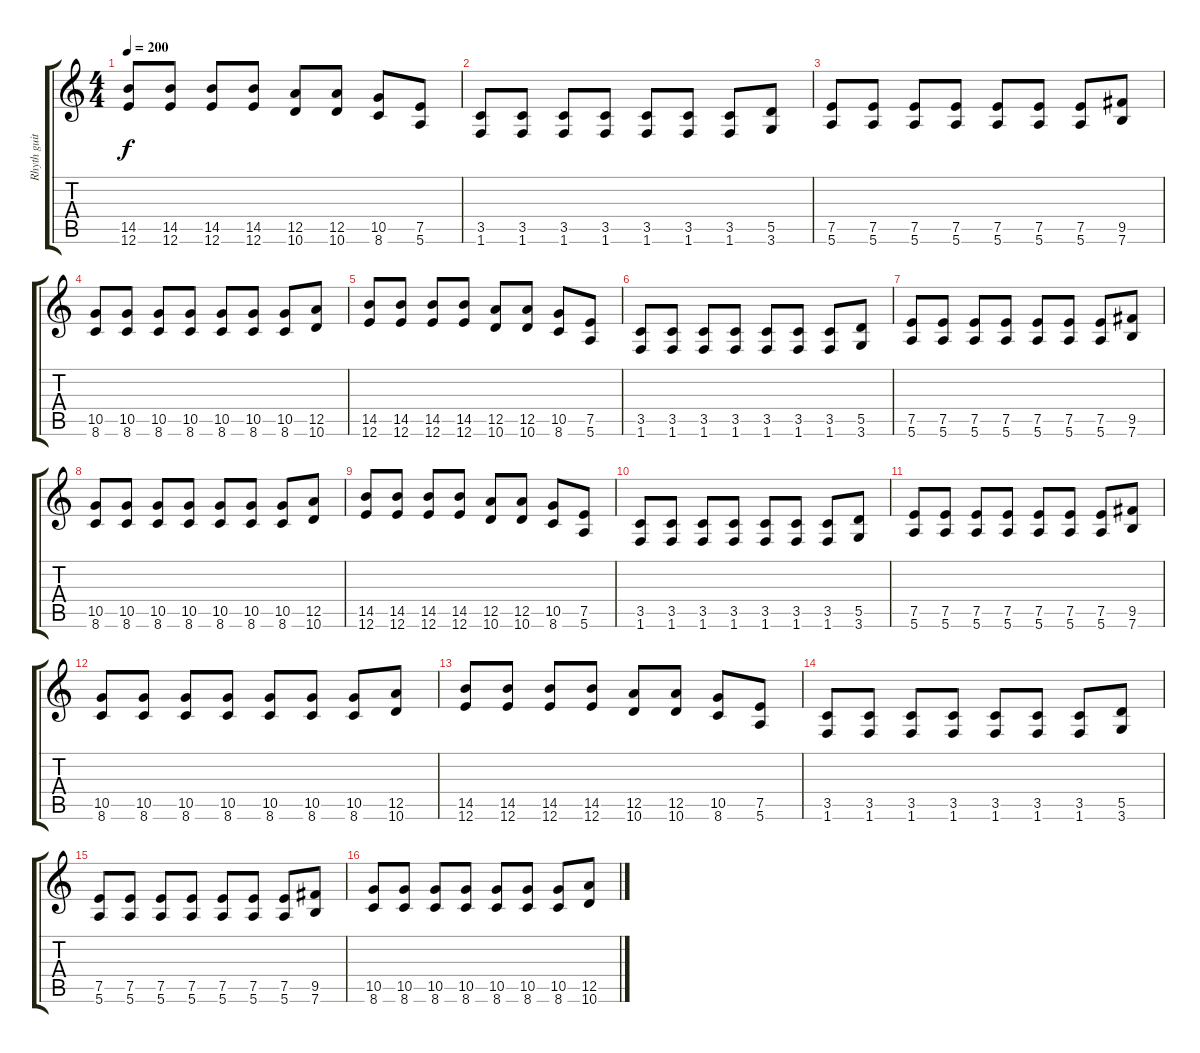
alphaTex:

\track ("Rhyth guit. 2" "Rhyth guit") {instrument distortionguitar}
\staff {score tabs}
\tuning (E4 B3 G3 D3 A2 E2) {hide}
\ts (4 4)
\tempo 200
\clef g2
\ks c
(14.5 12.6).8{dy f} (14.5 12.6).8 (14.5 12.6).8 (14.5 12.6).8 (12.5 10.6).8 (12.5 10.6).8 (10.5 8.6).8 (7.5 5.6).8 |
(3.5 1.6).8 (3.5 1.6).8 (3.5 1.6).8 (3.5 1.6).8 (3.5 1.6).8 (3.5 1.6).8 (3.5 1.6).8 (5.5 3.6).8 |
(7.5 5.6).8 (7.5 5.6).8 (7.5 5.6).8 (7.5 5.6).8 (7.5 5.6).8 (7.5 5.6).8 (7.5 5.6).8 (9.5 7.6).8 |
(10.5 8.6).8 (10.5 8.6).8 (10.5 8.6).8 (10.5 8.6).8 (10.5 8.6).8 (10.5 8.6).8 (10.5 8.6).8 (12.5 10.6).8 |
(14.5 12.6).8 (14.5 12.6).8 (14.5 12.6).8 (14.5 12.6).8 (12.5 10.6).8 (12.5 10.6).8 (10.5 8.6).8 (7.5 5.6).8 |
(3.5 1.6).8{volume 14} (3.5 1.6).8 (3.5 1.6).8 (3.5 1.6).8 (3.5 1.6).8 (3.5 1.6).8 (3.5 1.6).8 (5.5 3.6).8 |
(7.5 5.6).8 (7.5 5.6).8 (7.5 5.6).8 (7.5 5.6).8 (7.5 5.6).8 (7.5 5.6).8 (7.5 5.6).8 (9.5 7.6).8 |
(10.5 8.6).8 (10.5 8.6).8 (10.5 8.6).8 (10.5 8.6).8 (10.5 8.6).8 (10.5 8.6).8 (10.5 8.6).8 (12.5 10.6).8 |
(14.5 12.6).8 (14.5 12.6).8 (14.5 12.6).8 (14.5 12.6).8 (12.5 10.6).8 (12.5 10.6).8 (10.5 8.6).8 (7.5 5.6).8 |
(3.5 1.6).8 (3.5 1.6).8 (3.5 1.6).8 (3.5 1.6).8 (3.5 1.6).8 (3.5 1.6).8 (3.5 1.6).8 (5.5 3.6).8 |
(7.5 5.6).8 (7.5 5.6).8 (7.5 5.6).8 (7.5 5.6).8 (7.5 5.6).8 (7.5 5.6).8 (7.5 5.6).8 (9.5 7.6).8 |
(10.5 8.6).8 (10.5 8.6).8 (10.5 8.6).8 (10.5 8.6).8 (10.5 8.6).8 (10.5 8.6).8 (10.5 8.6).8 (12.5 10.6).8 |
(14.5 12.6).8 (14.5 12.6).8 (14.5 12.6).8 (14.5 12.6).8 (12.5 10.6).8 (12.5 10.6).8 (10.5 8.6).8 (7.5 5.6).8 |
(3.5 1.6).8 (3.5 1.6).8 (3.5 1.6).8 (3.5 1.6).8 (3.5 1.6).8 (3.5 1.6).8 (3.5 1.6).8 (5.5 3.6).8 |
(7.5 5.6).8 (7.5 5.6).8 (7.5 5.6).8 (7.5 5.6).8 (7.5 5.6).8 (7.5 5.6).8 (7.5 5.6).8 (9.5 7.6).8 |
(10.5 8.6).8 (10.5 8.6).8 (10.5 8.6).8 (10.5 8.6).8 (10.5 8.6).8 (10.5 8.6).8 (10.5 8.6).8 (12.5 10.6).8
